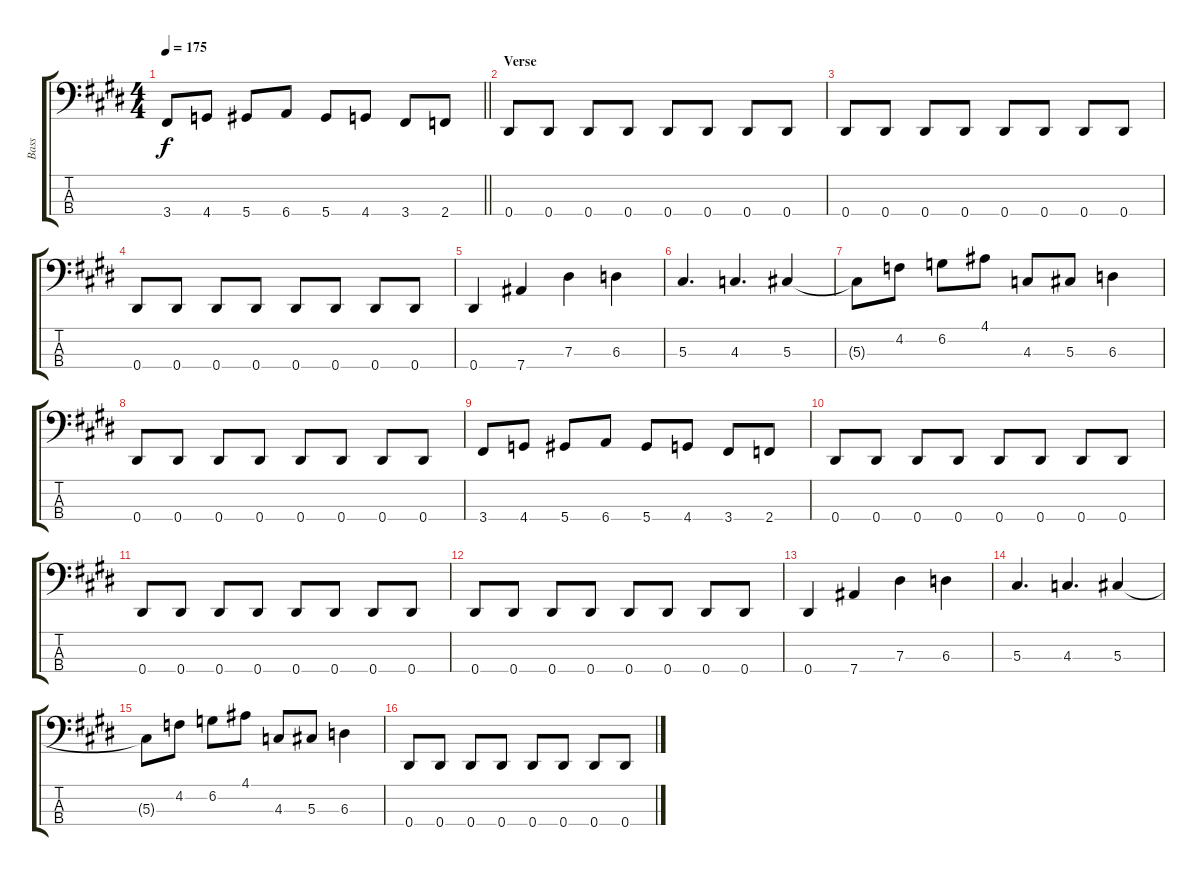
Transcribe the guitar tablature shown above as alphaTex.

\track ("Bass" "Bass") {instrument electricbassfinger}
\staff {score tabs}
\tuning (Gb2 Db2 Ab1 Eb1) {hide}
\ts (4 4)
\tempo 175
\clef f4
\barLineRight lightlight
\ks e
3.4.8{dy f} 4.4.8 5.4.8 6.4.8 5.4.8 4.4.8 3.4.8 2.4.8 |
\section ("" "Verse")
0.4.8 0.4.8 0.4.8 0.4.8 0.4.8 0.4.8 0.4.8 0.4.8 |
0.4.8 0.4.8 0.4.8 0.4.8 0.4.8 0.4.8 0.4.8 0.4.8 |
0.4.8 0.4.8 0.4.8 0.4.8 0.4.8 0.4.8 0.4.8 0.4.8 |
0.4.4 7.4.4 7.3.4 6.3.4 |
5.3.4{d} 4.3.4{d} 5.3.4 |
5.3{t}.8 4.2.8 6.2.8 4.1.8 4.3.8 5.3.8 6.3.4 |
0.4.8 0.4.8 0.4.8 0.4.8 0.4.8 0.4.8 0.4.8 0.4.8 |
3.4.8 4.4.8 5.4.8 6.4.8 5.4.8 4.4.8 3.4.8 2.4.8 |
0.4.8 0.4.8 0.4.8 0.4.8 0.4.8 0.4.8 0.4.8 0.4.8 |
0.4.8 0.4.8 0.4.8 0.4.8 0.4.8 0.4.8 0.4.8 0.4.8 |
0.4.8 0.4.8 0.4.8 0.4.8 0.4.8 0.4.8 0.4.8 0.4.8 |
0.4.4 7.4.4 7.3.4 6.3.4 |
5.3.4{d} 4.3.4{d} 5.3.4 |
5.3{t}.8 4.2.8 6.2.8 4.1.8 4.3.8 5.3.8 6.3.4 |
0.4.8 0.4.8 0.4.8 0.4.8 0.4.8 0.4.8 0.4.8 0.4.8
